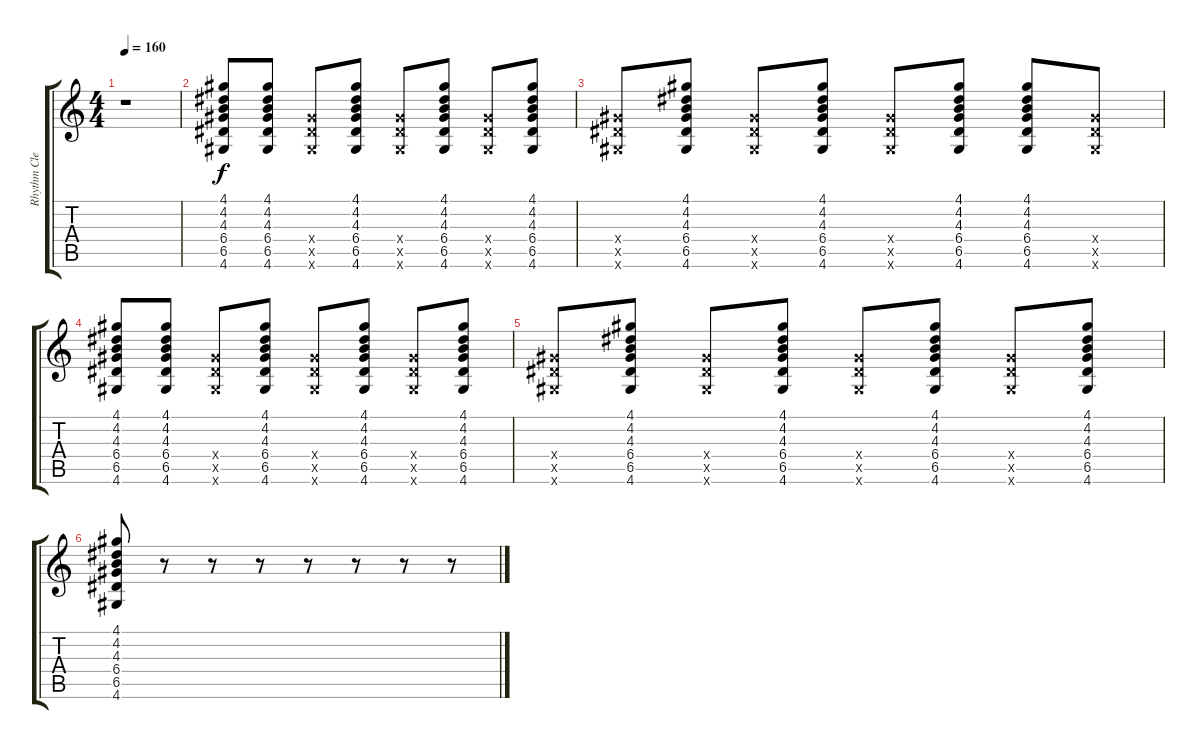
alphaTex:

\track ("Rhythm Clean" "Rhythm Cle") {instrument acousticguitarsteel}
\staff {score tabs}
\tuning (E4 B3 G3 D3 A2 E2) {hide}
\ts (4 4)
\tempo 160
\clef g2
\ks c
r.1{dy f} |
(4.1 4.2 4.3 6.4 6.5 4.6).8 (4.1 4.2 4.3 6.4 6.5 4.6).8 (6.4{x} 6.5{x} 4.6{x}).8 (4.1 4.2 4.3 6.4 6.5 4.6).8 (6.4{x} 6.5{x} 4.6{x}).8 (4.1 4.2 4.3 6.4 6.5 4.6).8 (6.4{x} 6.5{x} 4.6{x}).8 (4.1 4.2 4.3 6.4 6.5 4.6).8 |
(6.4{x} 6.5{x} 4.6{x}).8 (4.1 4.2 4.3 6.4 6.5 4.6).8 (6.4{x} 6.5{x} 4.6{x}).8 (4.1 4.2 4.3 6.4 6.5 4.6).8 (6.4{x} 6.5{x} 4.6{x}).8 (4.1 4.2 4.3 6.4 6.5 4.6).8 (4.1 4.2 4.3 6.4 6.5 4.6).8 (6.4{x} 6.5{x} 4.6{x}).8 |
(4.1 4.2 4.3 6.4 6.5 4.6).8 (4.1 4.2 4.3 6.4 6.5 4.6).8 (6.4{x} 6.5{x} 4.6{x}).8 (4.1 4.2 4.3 6.4 6.5 4.6).8 (6.4{x} 6.5{x} 4.6{x}).8 (4.1 4.2 4.3 6.4 6.5 4.6).8 (6.4{x} 6.5{x} 4.6{x}).8 (4.1 4.2 4.3 6.4 6.5 4.6).8 |
(6.4{x} 6.5{x} 4.6{x}).8 (4.1 4.2 4.3 6.4 6.5 4.6).8 (6.4{x} 6.5{x} 4.6{x}).8 (4.1 4.2 4.3 6.4 6.5 4.6).8 (6.4{x} 6.5{x} 4.6{x}).8 (4.1 4.2 4.3 6.4 6.5 4.6).8 (6.4{x} 6.5{x} 4.6{x}).8 (4.1 4.2 4.3 6.4 6.5 4.6).8 |
(4.1 4.2 4.3 6.4 6.5 4.6).8 r.8 r.8 r.8 r.8 r.8 r.8 r.8
